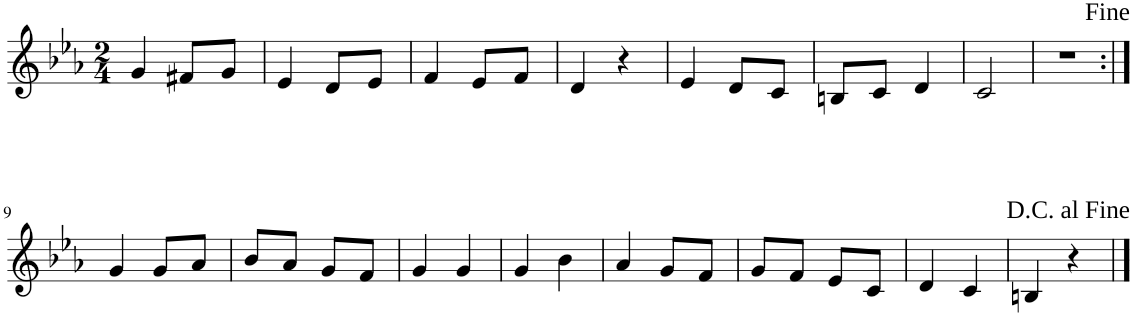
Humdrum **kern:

**kern
*part1
*staff1
*I"Voice
*clefG2
*k[b-e-a-]
*M2/4
=1
4g/
8f#X/L
8g/J
=2
4e-/
8d/L
8e-/J
=3
4f/
8e-/L
8f/J
=4
4d/
4r
=5
4e-/
8d/L
8c/J
=6
8Bn/L
8c/J
4d/
=7
2c/
=8
2r
!LO:TX:a:t=<font face="Times New Roman"/>Fine
!!LO:LB:g=z
=9:|!
4g/
8g/L
8a-/J
=10
8b-/L
8a-/J
8g/L
8f/J
=11
4g/
4g/
=12
4g/
4b-\
=13
4a-/
8g/L
8f/J
=14
8g/L
8f/J
8e-/L
8c/J
=15
4d/
4c/
=16
4Bn/
4r
!LO:TX:a:t=<font face="Times New Roman"/>D.C. al Fine
==
*-
